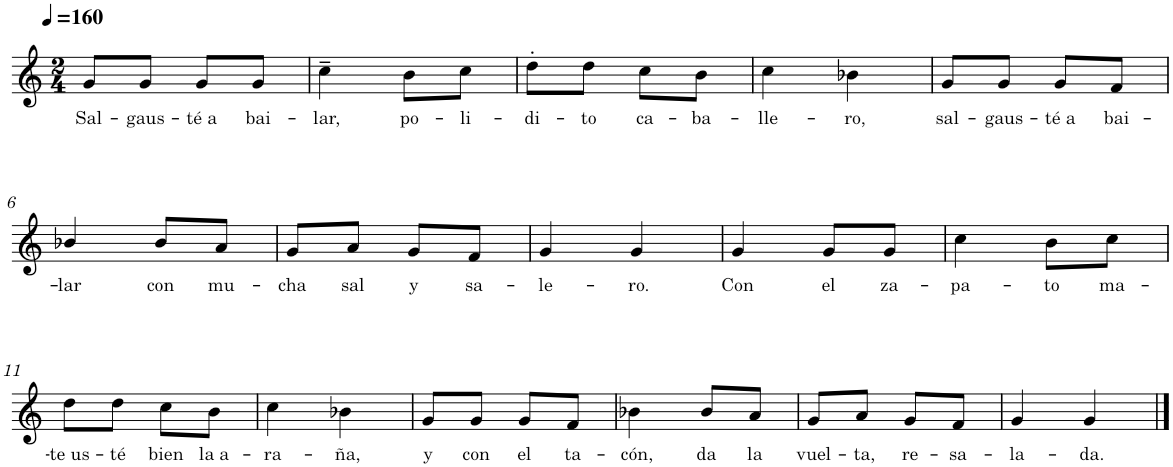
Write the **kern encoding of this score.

**kern	**text
*part1	*part1
*staff1	*staff1
*I"Nylon Guitar	*
*clefG2	*
*Trd7c12	*
*k[]	*
*M2/4	*
*MM160	*
=1	=1
!	!LO:LY:b
8g/L	Sal-
!	!LO:LY:b
8g/J	-gaus-
!	!LO:LY:b
8g/L	-té a
!	!LO:LY:b
8g/J	bai-
=2	=2
!	!LO:LY:b
4cc~\	-lar,
!	!LO:LY:b
8b\L	po-
!	!LO:LY:b
8cc\J	-li-
=3	=3
!	!LO:LY:b
8dd'\L	-di-
!	!LO:LY:b
8dd\J	-to
!	!LO:LY:b
8cc\L	ca-
!	!LO:LY:b
8b\J	-ba-
=4	=4
!	!LO:LY:b
4cc\	-lle-
!	!LO:LY:b
4b-X\	-ro,
=5	=5
!	!LO:LY:b
8g/L	sal-
!	!LO:LY:b
8g/J	-gaus-
!	!LO:LY:b
8g/L	-té a
!	!LO:LY:b
8f/J	bai-
!!LO:LB:g=z
=6	=6
!	!LO:LY:b
4b-X/	-lar
!	!LO:LY:b
8b-/L	con
!	!LO:LY:b
8a/J	mu-
=7	=7
!	!LO:LY:b
8g/L	-cha
!	!LO:LY:b
8a/J	sal
!	!LO:LY:b
8g/L	y
!	!LO:LY:b
8f/J	sa-
=8	=8
!	!LO:LY:b
4g/	-le-
!	!LO:LY:b
4g/	-ro.
=9	=9
!	!LO:LY:b
4g/	Con
!	!LO:LY:b
8g/L	el
!	!LO:LY:b
8g/J	za-
=10	=10
!	!LO:LY:b
4cc\	-pa-
!	!LO:LY:b
8b\L	-to
!	!LO:LY:b
8cc\J	ma-
!!LO:LB:g=z
=11	=11
!	!LO:LY:b
8dd\L	-te us-
!	!LO:LY:b
8dd\J	-té
!	!LO:LY:b
8cc\L	bien
!	!LO:LY:b
8b\J	la a-
=12	=12
!	!LO:LY:b
4cc\	-ra-
!	!LO:LY:b
4b-X\	-ña,
=13	=13
!	!LO:LY:b
8g/L	y
!	!LO:LY:b
8g/J	con
!	!LO:LY:b
8g/L	el
!	!LO:LY:b
8f/J	ta-
=14	=14
!	!LO:LY:b
4b-X\	-cón,
!	!LO:LY:b
8b-/L	da
!	!LO:LY:b
8a/J	la
=15	=15
!	!LO:LY:b
8g/L	vuel-
!	!LO:LY:b
8a/J	-ta,
!	!LO:LY:b
8g/L	re-
!	!LO:LY:b
8f/J	-sa-
=16	=16
!	!LO:LY:b
4g/	-la-
!	!LO:LY:b
4g/	-da.
==	==
*-	*-
